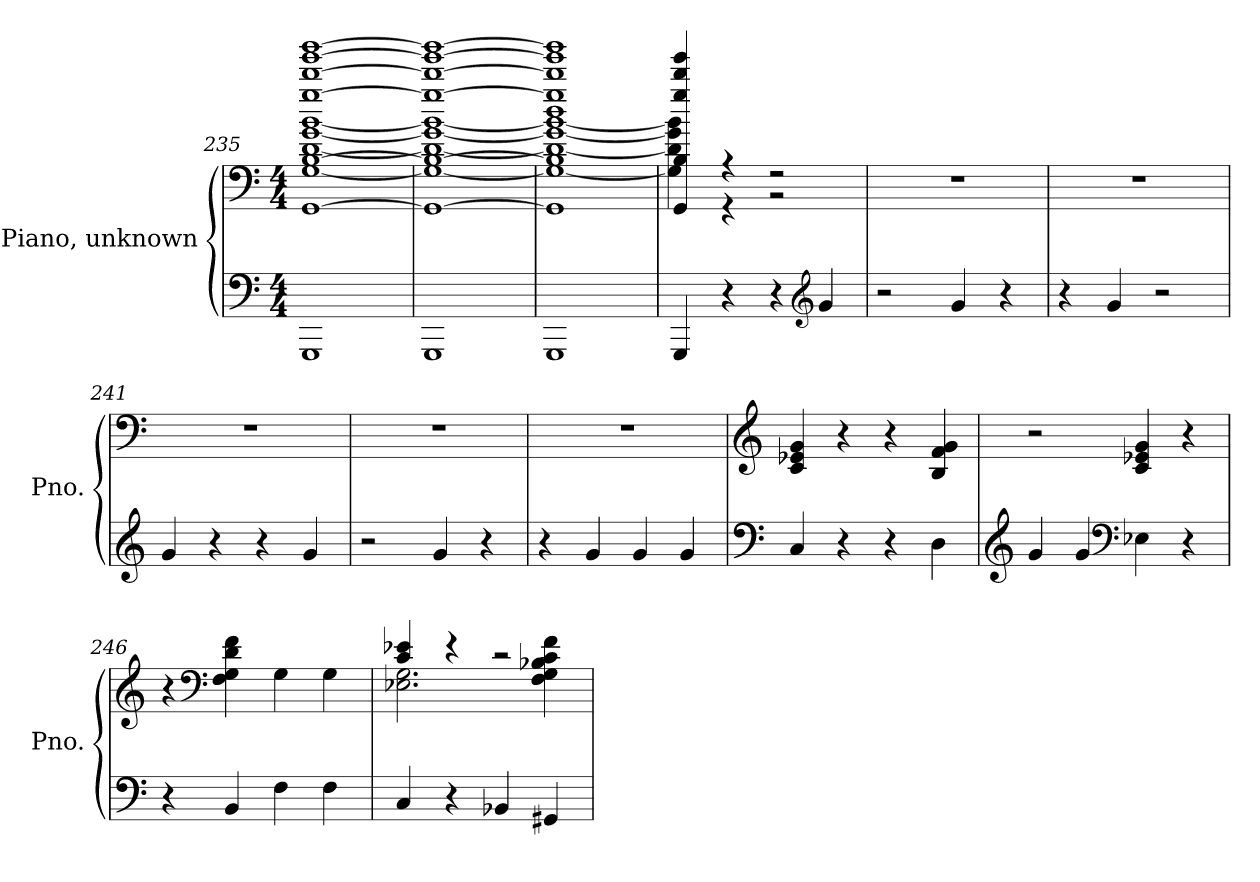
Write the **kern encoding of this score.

**kern	**kern
*part1	*part1
*staff2	*staff1
*I"Piano, unknown	*
*I'Pno.	*
*clefF4	*clefF4
*k[]	*k[]
*M4/4	*M4/4
=235	=235
*	*^
1GGG	[1GG [1B [1gg [1ddd [1ggg [1bbb	[1G [1d [1g [1b
=236	=236	=236
1GGG	1GG_ 1B_ 1gg_ 1ddd_ 1ggg_ 1bbb_	1G_ 1d_ 1g_ 1b_
=237	=237	=237
1GGG	1GG] 1B] 1dd 1gg] 1ddd] 1ggg] 1bbb]	1G_ 1d_ 1g_ 1b_
=238	=238	=238
4GGG/	4GG/ 4B/ 4gg/ 4ddd/ 4ggg/	4G\] 4d\] 4g\] 4b\]
4r	4r	4r
4r	2r	2r
*clefG2	*	*
4g/	.	.
*	*v	*v
=239	=239
2r	1r
4g/	.
4r	.
=240	=240
4r	1r
4g/	.
2r	.
=241	=241
4g/	1r
4r	.
4r	.
4g/	.
=242	=242
2r	1r
4g/	.
4r	.
!!LO:PB:g=z
=243	=243
4r	1r
4g/	.
4g/	.
4g/	.
=244	=244
*clefF4	*clefG2
4C/	4c/ 4e-X/ 4g/
4r	4r
4r	4r
4D\	4B/ 4f/ 4g/
=245	=245
*clefG2	*
4g/	2r
4g/	.
*clefF4	*
4E-X\	4c/ 4e-X/ 4g/
4r	4r
=246	=246
4r	4r
*	*clefF4
4BB/	4F\ 4G\ 4d\ 4f\
4F\	4G\
4F\	4G\
=247	=247
*	*^
4C/	4c/ 4e-X/	2.E-X\ 2.G\
4r	4r	.
4BB-X/	2r	.
4GG#X/	.	4F\ 4G\ 4B-X\ 4c\ 4f\
*	*v	*v
=	=
*-	*-
